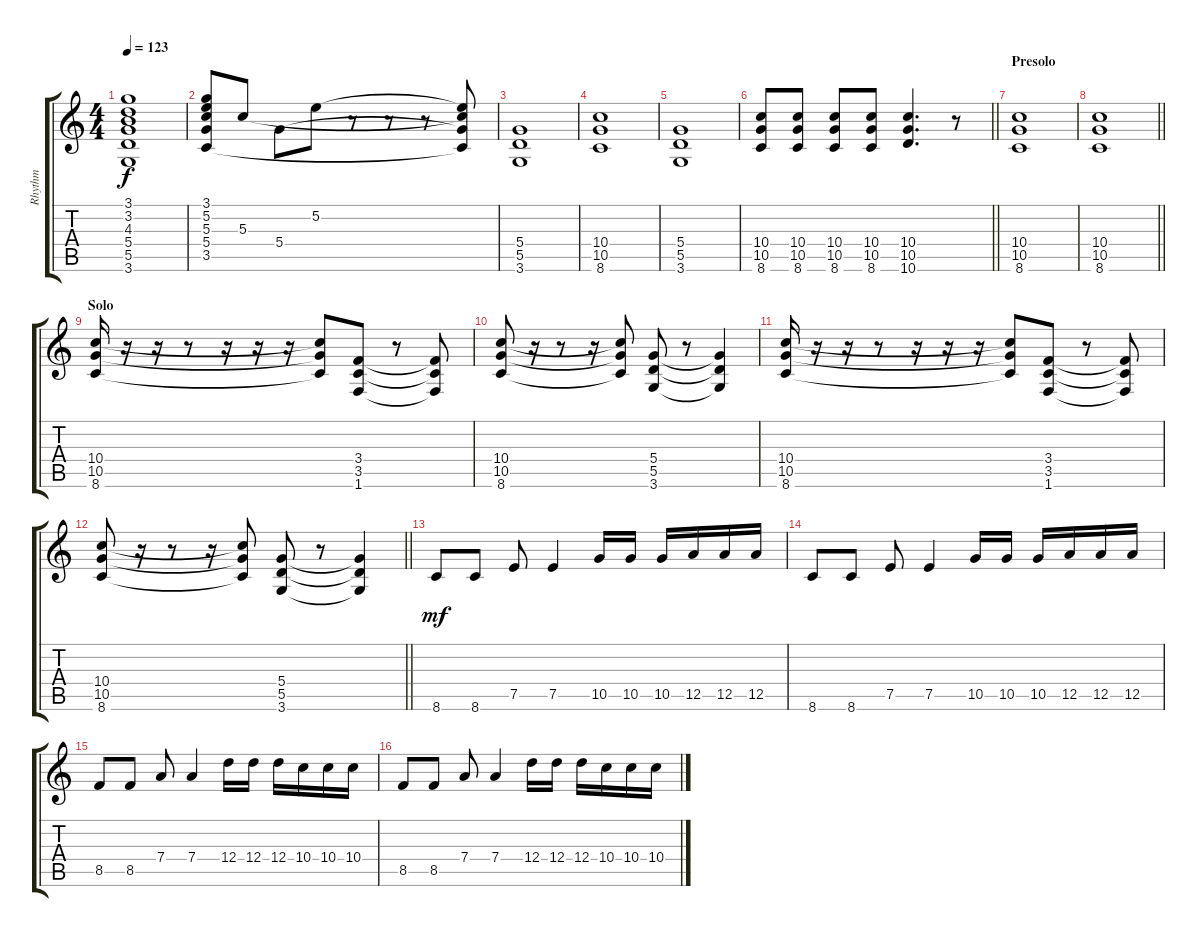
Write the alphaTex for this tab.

\track ("Rhythm" "Rhythm") {instrument electricguitarclean}
\staff {score tabs}
\tuning (E4 B3 G3 D3 A2 E2) {hide}
\ts (4 4)
\tempo 123
\clef g2
\ks c
(3.1 3.2 4.3 5.4 5.5 3.6).1{dy f} |
(3.1 5.2 5.3 5.4 3.5).8 5.3.8 5.4.8 5.2.8 r.8 r.8 r.8 (5.2{t} 5.3{t} 5.4{t} 3.5{t}).8 |
(5.4 5.5 3.6).1 |
(10.4 10.5 8.6).1 |
(5.4 5.5 3.6).1 |
\barLineRight lightlight
(10.4 10.5 8.6).8 (10.4 10.5 8.6).8 (10.4 10.5 8.6).8 (10.4 10.5 8.6).8 (10.4 10.5 10.6).4{d} r.8 |
\section ("" "Presolo")
(10.4 10.5 8.6).1 |
\barLineRight lightlight
(10.4 10.5 8.6).1 |
\section ("" "Solo")
(10.4 10.5 8.6).16 r.16 r.16 r.8 r.16 r.16 r.16 (10.4{t} 10.5{t} 8.6{t}).8 (3.4 3.5 1.6).8 r.8 (3.4{t} 3.5{t} 1.6{t}).8 |
(10.4 10.5 8.6).8 r.16 r.8 r.16 (10.4{t} 10.5{t} 8.6{t}).8 (5.4 5.5 3.6).8 r.8 (5.4{t} 5.5{t} 3.6{t}).4 |
(10.4 10.5 8.6).16 r.16 r.16 r.8 r.16 r.16 r.16 (10.4{t} 10.5{t} 8.6{t}).8 (3.4 3.5 1.6).8 r.8 (3.4{t} 3.5{t} 1.6{t}).8 |
\barLineRight lightlight
(10.4 10.5 8.6).8 r.16 r.8 r.16 (10.4{t} 10.5{t} 8.6{t}).8 (5.4 5.5 3.6).8 r.8 (5.4{t} 5.5{t} 3.6{t}).4 |
8.6.8{dy mf} 8.6.8 7.5.8 7.5.4 10.5.16 10.5.16 10.5.16 12.5.16 12.5.16 12.5.16 |
8.6.8 8.6.8 7.5.8 7.5.4 10.5.16 10.5.16 10.5.16 12.5.16 12.5.16 12.5.16 |
8.5.8 8.5.8 7.4.8 7.4.4 12.4.16 12.4.16 12.4.16 10.4.16 10.4.16 10.4.16 |
8.5.8 8.5.8 7.4.8 7.4.4 12.4.16 12.4.16 12.4.16 10.4.16 10.4.16 10.4.16
